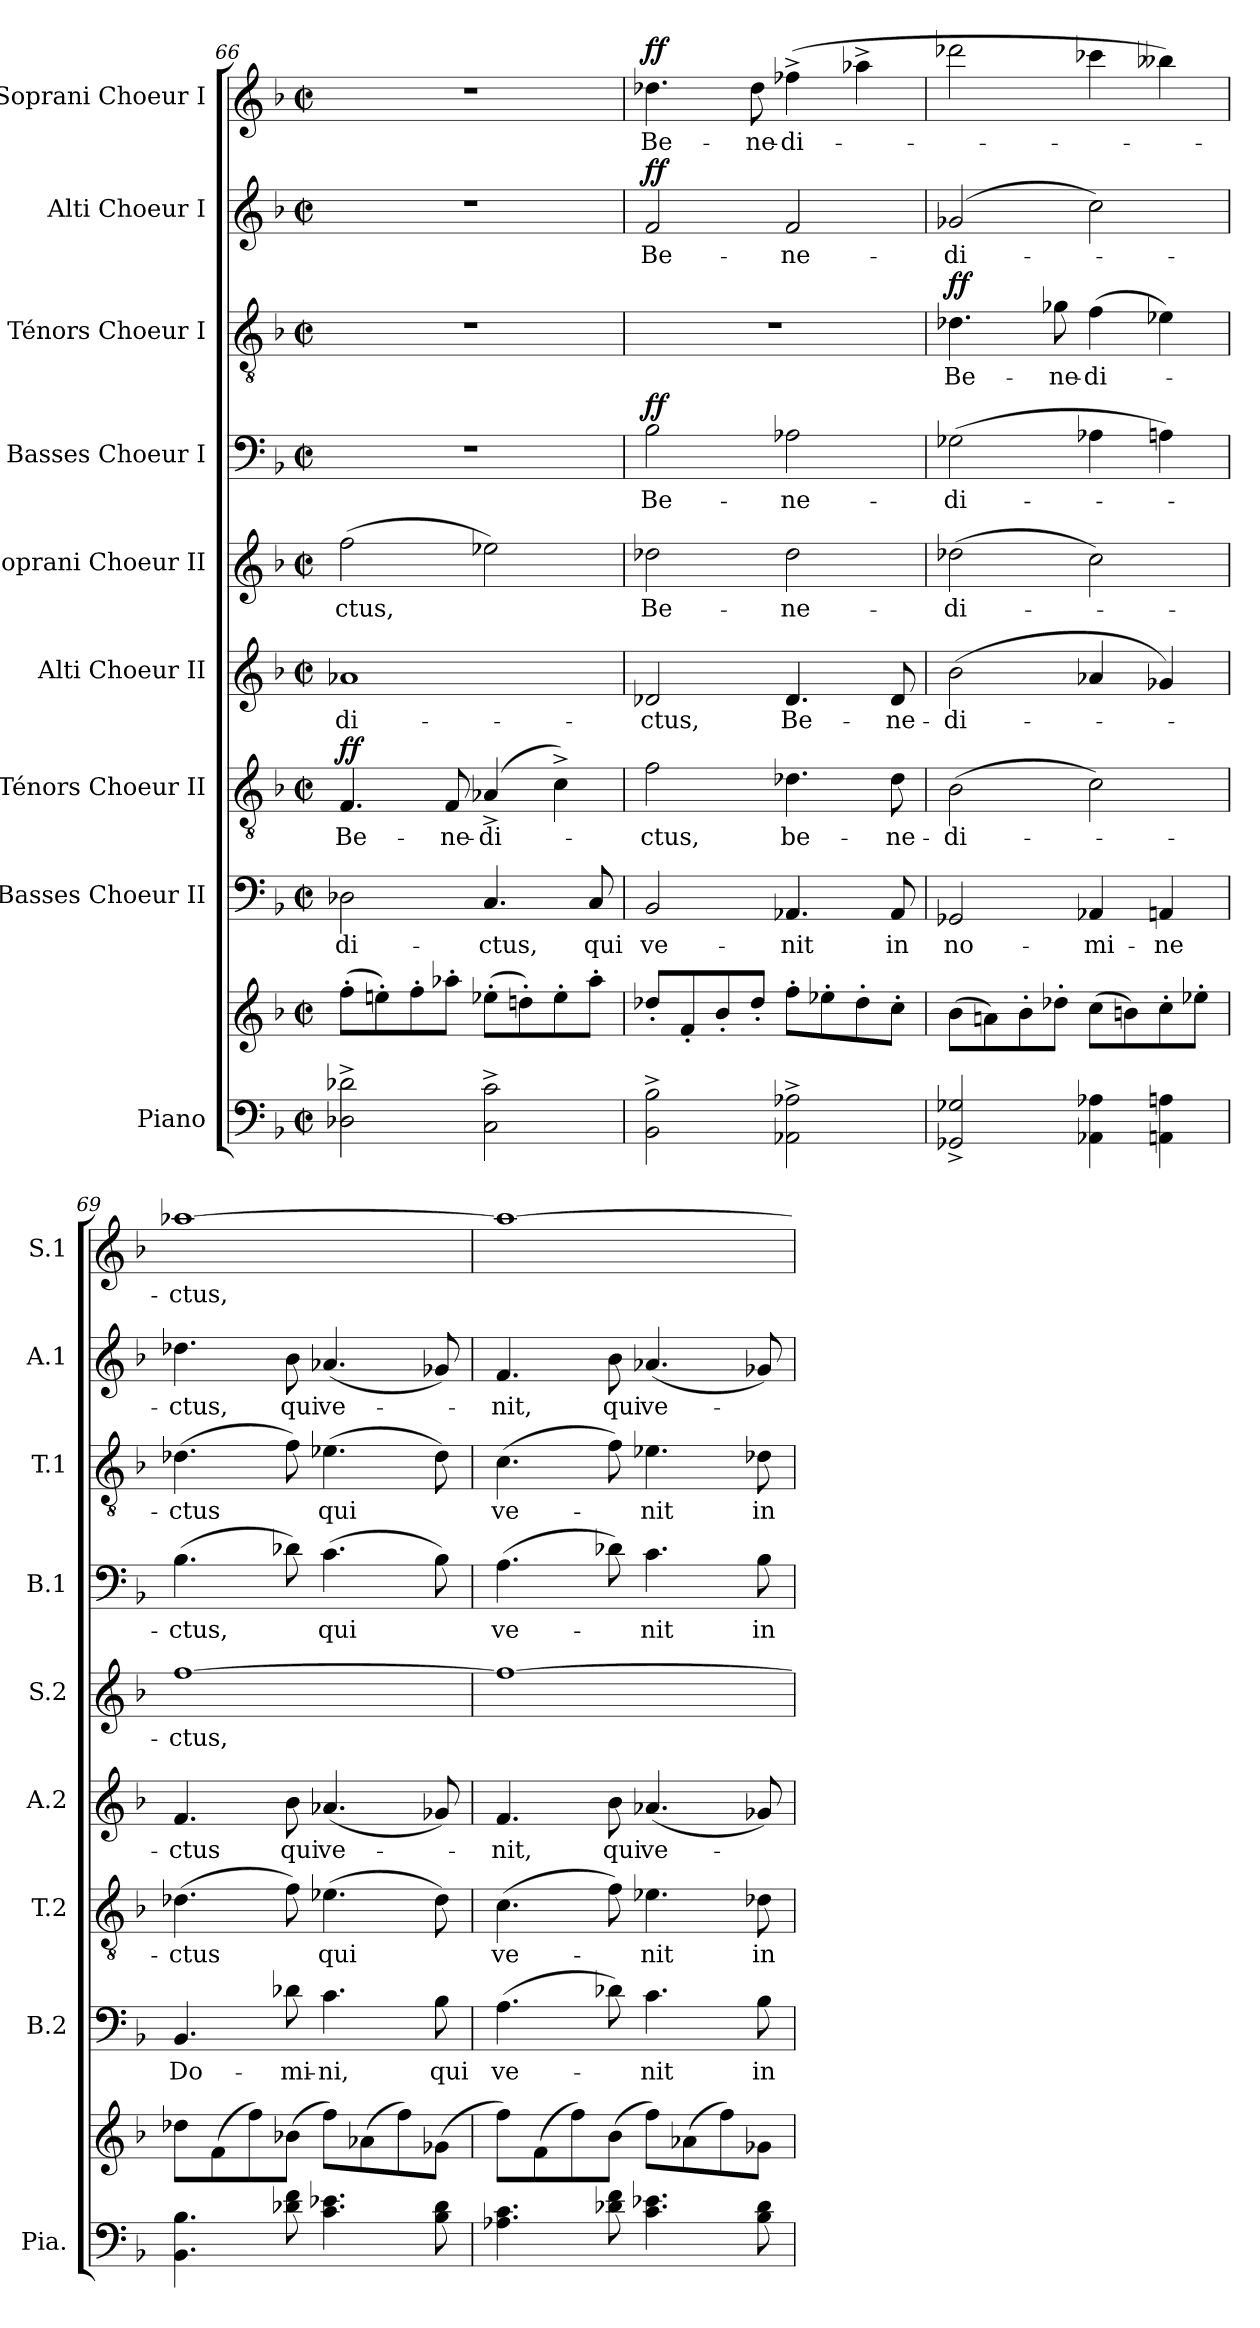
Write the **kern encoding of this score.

**kern	**kern	**kern	**text	**kern	**text	**dynam	**kern	**text	**kern	**text	**kern	**text	**dynam	**kern	**text	**dynam	**kern	**text	**dynam	**kern	**text	**dynam
*part9	*part9	*part8	*part8	*part7	*part7	*part7	*part6	*part6	*part5	*part5	*part4	*part4	*part4	*part3	*part3	*part3	*part2	*part2	*part2	*part1	*part1	*part1
*staff10	*staff9	*staff8	*staff8	*staff7	*staff7	*staff7	*staff6	*staff6	*staff5	*staff5	*staff4	*staff4	*staff4	*staff3	*staff3	*staff3	*staff2	*staff2	*staff2	*staff1	*staff1	*staff1
*I"Piano	*	*I"Basses Choeur II	*	*I"Ténors Choeur II	*	*	*I"Alti Choeur II	*	*I"Soprani Choeur II	*	*I"Basses Choeur I	*	*	*I"Ténors Choeur I	*	*	*I"Alti Choeur I	*	*	*I"Soprani Choeur I	*	*
*I'Pia.	*	*I'B.2	*	*I'T.2	*	*	*I'A.2	*	*I'S.2	*	*I'B.1	*	*	*I'T.1	*	*	*I'A.1	*	*	*I'S.1	*	*
*clefF4	*clefG2	*clefF4	*	*clefGv2	*	*	*clefG2	*	*clefG2	*	*clefF4	*	*	*clefGv2	*	*	*clefG2	*	*	*clefG2	*	*
*	*	*	*	*	*	*	*	*	*	*	*	*	*	*	*	*	*	*	*	*ITrd2c3	*	*
*k[b-]	*k[b-]	*k[b-]	*	*k[b-]	*	*	*k[b-]	*	*k[b-]	*	*k[b-]	*	*	*k[b-]	*	*	*k[b-]	*	*	*k[f#c#]	*	*
*M2/2	*M2/2	*M2/2	*	*M2/2	*	*	*M2/2	*	*M2/2	*	*M2/2	*	*	*M2/2	*	*	*M2/2	*	*	*M2/2	*	*
*met(c|)	*met(c|)	*met(c|)	*	*met(c|)	*	*	*met(c|)	*	*met(c|)	*	*met(c|)	*	*	*met(c|)	*	*	*met(c|)	*	*	*met(c|)	*	*
=66	=66	=66	=66	=66	=66	=66	=66	=66	=66	=66	=66	=66	=66	=66	=66	=66	=66	=66	=66	=66	=66	=66
!	!	!	!	!	!	!LO:DY:a	!	!	!	!	!	!	!	!	!	!	!	!	!	!	!	!
2D-X\^ 2d-X\^	(8ff'\L	2D-X\	-di-	4.F/	Be-	ff	1a-X	-di-	(2ffi\	-ctus,	1r	.	.	1r	.	.	1r	.	.	1r	.	.
.	8een'\)	.	.	.	.	.	.	.	.	.	.	.	.	.	.	.	.	.	.	.	.	.
.	8ff'\	.	.	.	.	.	.	.	.	.	.	.	.	.	.	.	.	.	.	.	.	.
.	8aa-X'\J	.	.	8F/	-ne-	.	.	.	.	.	.	.	.	.	.	.	.	.	.	.	.	.
2C\^ 2c\^	(8ee-X'\L	4.C/	-ctus,	(4A-X^/	-di-	.	.	.	2ee-Xi\)	.	.	.	.	.	.	.	.	.	.	.	.	.
.	8ddn'\)	.	.	.	.	.	.	.	.	.	.	.	.	.	.	.	.	.	.	.	.	.
.	8ee-'\	.	.	4c^\)	.	.	.	.	.	.	.	.	.	.	.	.	.	.	.	.	.	.
.	8aa-'\J	8C/	qui	.	.	.	.	.	.	.	.	.	.	.	.	.	.	.	.	.	.	.
!!LO:PB:g=z
=67	=67	=67	=67	=67	=67	=67	=67	=67	=67	=67	=67	=67	=67	=67	=67	=67	=67	=67	=67	=67	=67	=67
!	!	!	!	!	!	!	!	!	!	!	!	!	!LO:DY:a	!	!	!	!	!	!LO:DY:a	!	!	!LO:DY:a
2BB-\^ 2B-\^	8dd-X'/L	2BB-/	ve-	2f\	-ctus,	.	2d-X/	-ctus,	2dd-Xi\	Be-	2B-\	Be-	ff	1r	.	.	2f/	Be-	ff	4.b-Xi\	Be-	ff
.	8f'/	.	.	.	.	.	.	.	.	.	.	.	.	.	.	.	.	.	.	.	.	.
.	8b-'/	.	.	.	.	.	.	.	.	.	.	.	.	.	.	.	.	.	.	.	.	.
.	8dd-'/J	.	.	.	.	.	.	.	.	.	.	.	.	.	.	.	.	.	.	8b-i\	-ne-	.
2AA-X\^ 2A-X\^	8ff'\L	4.AA-X/	-nit	4.d-X\	be-	.	4.d-/	Be-	2dd-i\	-ne-	2A-X\	-ne-	.	.	.	.	2f/	-ne-	.	(4dd-X^i\	-di-	.
.	8ee-X'\	.	.	.	.	.	.	.	.	.	.	.	.	.	.	.	.	.	.	.	.	.
.	8dd-'\	.	.	.	.	.	.	.	.	.	.	.	.	.	.	.	.	.	.	4ffn^i\	.	.
.	8cc'\J	8AA-/	in	8d-\	-ne-	.	8d-/	-ne-	.	.	.	.	.	.	.	.	.	.	.	.	.	.
=68	=68	=68	=68	=68	=68	=68	=68	=68	=68	=68	=68	=68	=68	=68	=68	=68	=68	=68	=68	=68	=68	=68
!	!	!	!	!	!	!	!	!	!	!	!	!	!	!	!	!LO:DY:a	!	!	!	!	!	!
2GG-X/^ 2G-X/^	(8b-\L	2GG-X/	no-	(2B-\	-di-	.	(2b-\	-di-	(2dd-Xi\	-di-	(2G-X\	-di-	.	4.d-X\	Be-	ff	(2g-X/	-di-	.	2bb-Xi\	.	.
.	8an\)	.	.	.	.	.	.	.	.	.	.	.	.	.	.	.	.	.	.	.	.	.
.	8b-'\	.	.	.	.	.	.	.	.	.	.	.	.	.	.	.	.	.	.	.	.	.
.	8dd-X'\J	.	.	.	.	.	.	.	.	.	.	.	.	8g-X\	-ne-	.	.	.	.	.	.	.
4AA-X\ 4A-X\	(8cc\L	4AA-X/	-mi-	2c\)	.	.	4a-X/	.	2cci\)	.	4A-X\	.	.	(4f\	-di-	.	2cc\)	.	.	4aa-Xi\	.	.
.	8bn\)	.	.	.	.	.	.	.	.	.	.	.	.	.	.	.	.	.	.	.	.	.
4AAn\ 4An\	8cc'\	4AAn/	-ne	.	.	.	4g-X/)	.	.	.	4An\)	.	.	4e-X\)	.	.	.	.	.	4gg-Xi\)	.	.
.	8ee-X'\J	.	.	.	.	.	.	.	.	.	.	.	.	.	.	.	.	.	.	.	.	.
=69	=69	=69	=69	=69	=69	=69	=69	=69	=69	=69	=69	=69	=69	=69	=69	=69	=69	=69	=69	=69	=69	=69
4.BB-\ 4.B-\	8dd-X\L	4.BB-/	Do-	(4.d-X\	-ctus	.	4.f/	-ctus	[1ffi	-ctus,	(4.B-\	-ctus,	.	(4.d-X\	-ctus	.	4.dd-X\	-ctus,	.	[1ffni	-ctus,	.
.	(8f\	.	.	.	.	.	.	.	.	.	.	.	.	.	.	.	.	.	.	.	.	.
.	8ff\)	.	.	.	.	.	.	.	.	.	.	.	.	.	.	.	.	.	.	.	.	.
8d-X\ 8f\	(8b-X\J	8d-X\	-mi-	8f\)	.	.	8b-\	qui	.	.	8d-X\)	.	.	8f\)	.	.	8b-\	qui	.	.	.	.
4.c\ 4.e-X\	8ff\L)	4.c\	-ni,	(4.e-X\	qui	.	(4.a-X/	ve-	.	.	(4.c\	qui	.	(4.e-X\	qui	.	(4.a-X/	ve-	.	.	.	.
.	(8a-X\	.	.	.	.	.	.	.	.	.	.	.	.	.	.	.	.	.	.	.	.	.
.	8ff\)	.	.	.	.	.	.	.	.	.	.	.	.	.	.	.	.	.	.	.	.	.
8B-\ 8d-\	(8g-X\J	8B-\	qui	8d-\)	.	.	8g-X/)	.	.	.	8B-\)	.	.	8d-\)	.	.	8g-X/)	.	.	.	.	.
=70	=70	=70	=70	=70	=70	=70	=70	=70	=70	=70	=70	=70	=70	=70	=70	=70	=70	=70	=70	=70	=70	=70
4.A-X\ 4.c\	8ff\L)	(4.A\	ve-	(4.c\	-ve-	.	4.f/	-nit,	1ffi_	.	(4.A\	-ve-	.	(4.c\	-ve-	.	4.f/	-nit,	.	1ffi_	.	.
.	(8f\	.	.	.	.	.	.	.	.	.	.	.	.	.	.	.	.	.	.	.	.	.
.	8ff\)	.	.	.	.	.	.	.	.	.	.	.	.	.	.	.	.	.	.	.	.	.
8d-X\ 8f\	(8b-\J	8d-X\)	.	8f\)	.	.	8b-\	qui	.	.	8d-X\)	.	.	8f\)	.	.	8b-\	qui	.	.	.	.
4.c\ 4.e-X\	8ff\L)	4.c\	-nit	4.e-X\	-nit	.	(4.a-X/	ve-	.	.	4.c\	-nit	.	4.e-X\	-nit	.	(4.a-X/	ve-	.	.	.	.
.	(8a-X\	.	.	.	.	.	.	.	.	.	.	.	.	.	.	.	.	.	.	.	.	.
.	8ff\)	.	.	.	.	.	.	.	.	.	.	.	.	.	.	.	.	.	.	.	.	.
8B-\ 8d-\	8g-X\J	8B-\	in	8d-X\	in	.	8g-X/)	.	.	.	8B-\	in	.	8d-X\	in	.	8g-X/)	.	.	.	.	.
=	=	=	=	=	=	=	=	=	=	=	=	=	=	=	=	=	=	=	=	=	=	=
*-	*-	*-	*-	*-	*-	*-	*-	*-	*-	*-	*-	*-	*-	*-	*-	*-	*-	*-	*-	*-	*-	*-
